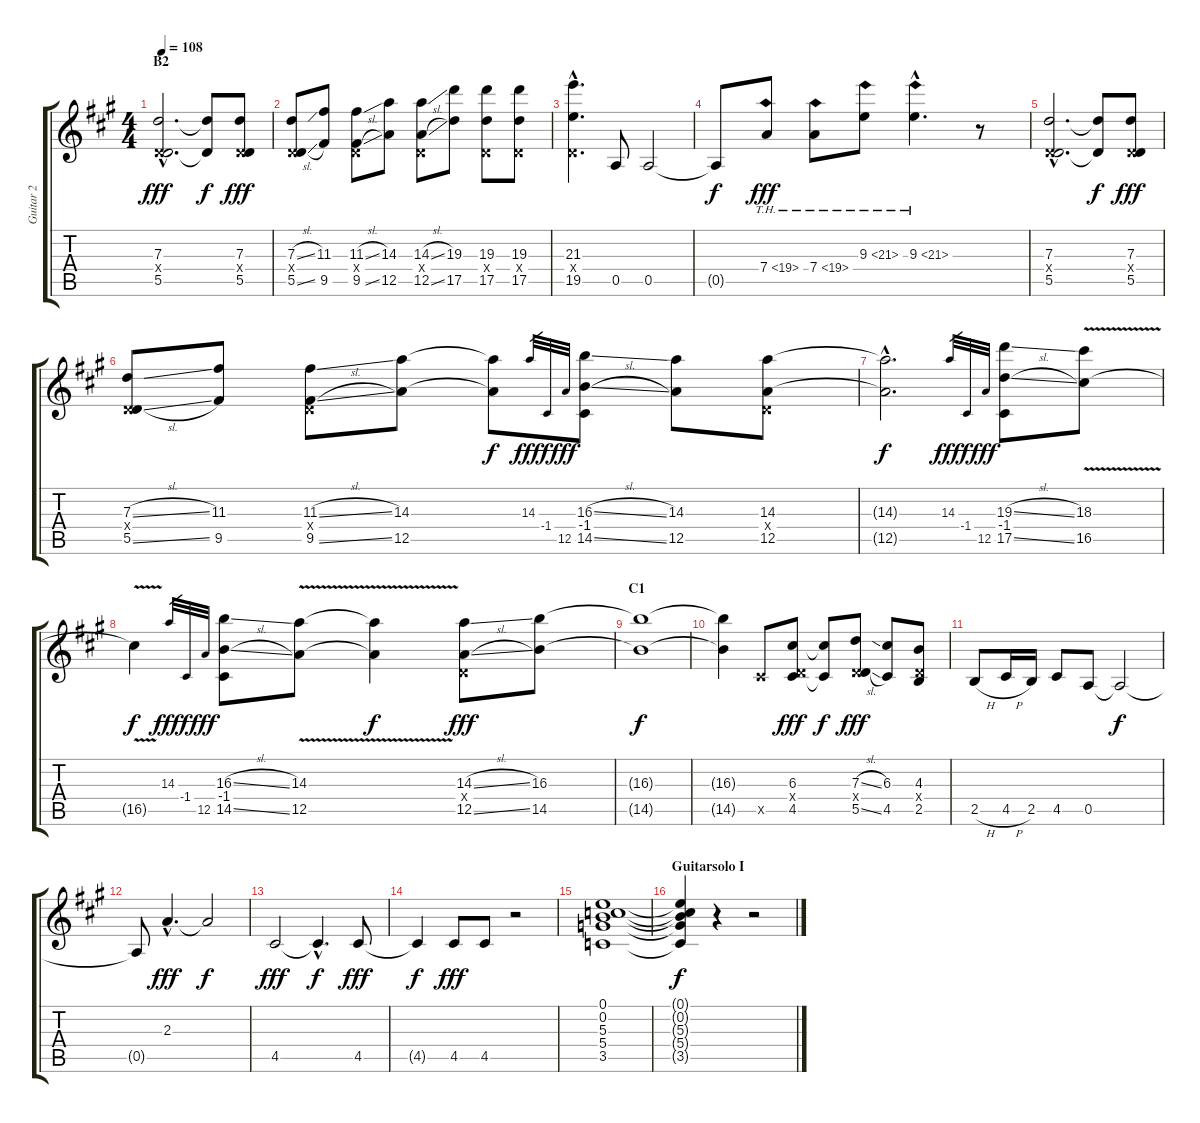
\track ("Guitar 2" "Guitar 2") {instrument distortionguitar}
\staff {score tabs}
\tuning (E4 B3 G3 D3 A2 D2) {hide}
\ts (4 4)
\section ("" "B2")
\tempo 108
\clef g2
\ks a
(7.3{hac} 0.4{hac x} 5.5{hac}).2{d dy fff} (7.3{t} 5.5{t}).8{dy f} (7.3 0.4{x} 5.5).8{dy fff} |
(7.3{sl} 0.4{x} 5.5{sl}).8 (11.3 9.5).8 (11.3{sl} 0.4{x} 9.5{sl}).8 (14.3 12.5).8 (14.3{sl} 0.4{x} 12.5{sl}).8 (19.3 17.5).8 (19.3 0.4{x} 17.5).8 (19.3 0.4{x} 17.5).8 |
(21.3{hac} 0.4{hac x} 19.5{hac}).4{d} 0.5.8 0.5.2 |
0.5{t}.8{dy f} 7.4{th 12}.8{dy fff} 7.4{th 12}.8 9.3{th 12}.8 9.3{th 12 hac}.4{d} r.8 |
(7.3{hac} 0.4{hac x} 5.5{hac}).2{d} (7.3{t} 5.5{t}).8{dy f} (7.3 0.4{x} 5.5).8{dy fff} |
(7.3{sl} 0.4{x} 5.5{sl}).8 (11.3 9.5).8 (11.3{sl} 0.4{x} 9.5{sl}).8 (14.3 12.5).8 (14.3{t} 12.5{t}).8{dy f} 14.3.32{gr dy fff} -1.4.32{gr dy f} 12.5.32{gr dy fff} (16.3{sl} -1.4 14.5{sl}).8 (14.3 12.5).8 (14.3 0.4{x} 12.5).8 |
(14.3{hac t} 12.5{hac t}).2{d dy f} 14.3.32{gr dy fff} -1.4.32{gr dy f} 12.5.32{gr dy fff} (19.3{sl} -1.4 17.5{sl}).8 (18.3{v} 16.5{v}).8 |
16.5{t}.4{dy f} 14.3.32{gr dy fff} -1.4.32{gr dy f} 12.5.32{gr dy fff} (16.3{sl} -1.4 14.5{sl}).8 (14.3{v} 12.5{v}).8 (14.3{t} 12.5{t}).4{dy f} (14.3{sl} 0.4{x} 12.5{sl}).8{dy fff} (16.3 14.5).8 |
\section ("" "C1")
(16.3{t} 14.5{t}).1{dy f} |
(16.3{t} 14.5{t}).4 4.5{x}.8 (6.3 0.4{x} 4.5).8{dy fff} (6.3{t} 4.5{t}).8{dy f} (7.3{sl} 0.4{x} 5.5{sl}).8{dy fff} (6.3 4.5).8 (4.3 0.4{x} 2.5).8 |
2.5{h}.8 4.5{h}.16 2.5.16 4.5.8 0.5.8 0.5{t}.2{dy f} |
0.5{t}.8 2.3{hac}.4{d dy fff} 2.3{t}.2{dy f} |
4.5.2{dy fff} 4.5{hac t}.4{d dy f} 4.5.8{dy fff} |
4.5{t}.4{dy f} 4.5.8{dy fff} 4.5.8 r.2 |
(0.1 0.2 5.3 5.4 3.5).1 |
\section ("" "Guitarsolo I")
(0.1{t} 0.2{t} 5.3{t} 5.4{t} 3.5{t}).4{dy f} r.4 r.2
